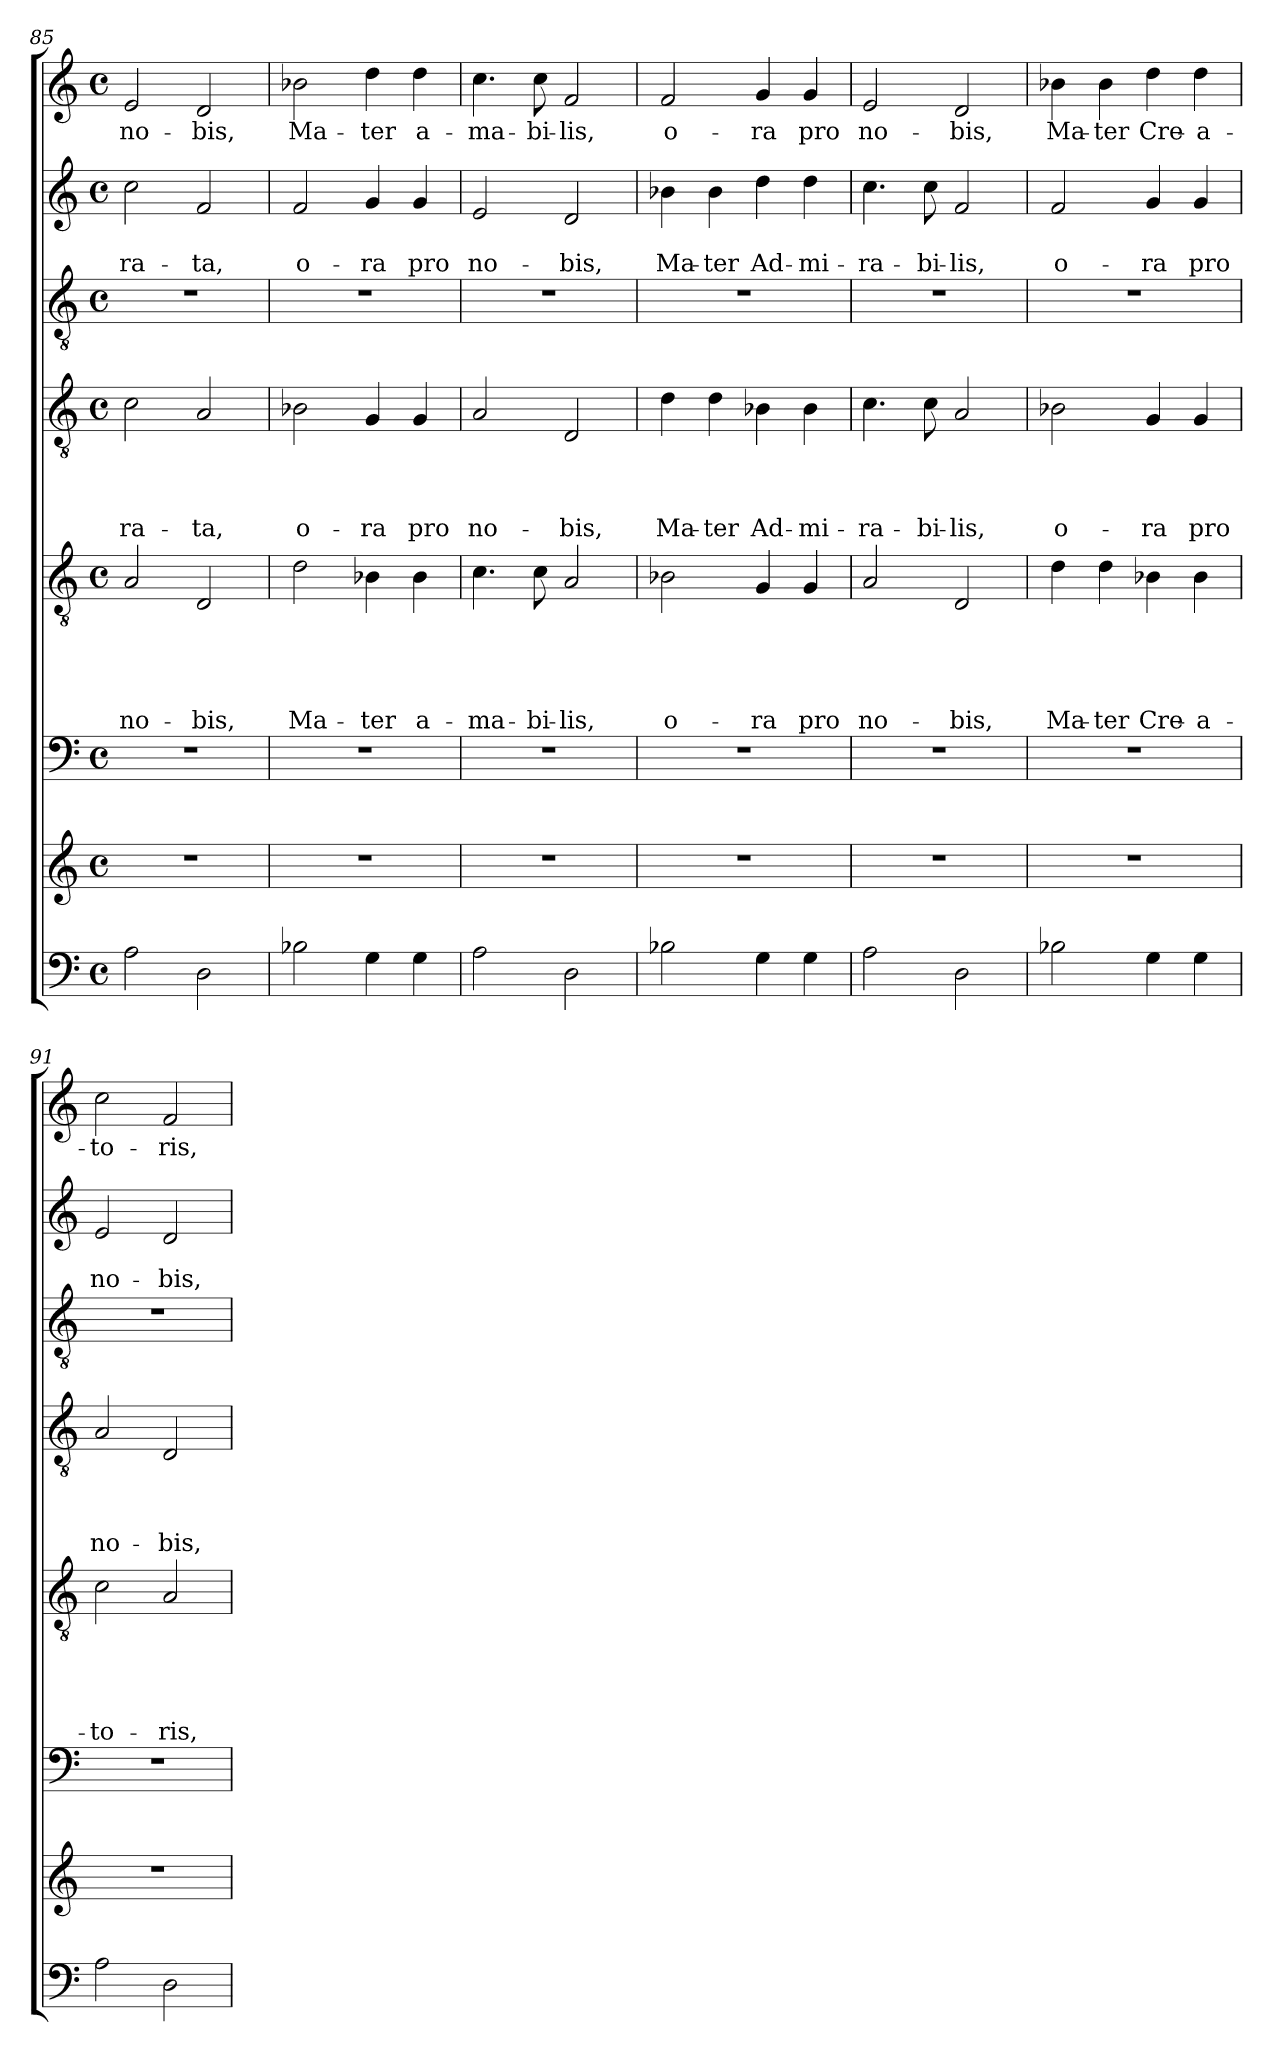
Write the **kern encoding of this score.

**kern	**kern	**kern	**kern	**text	**text	**text	**text	**text	**kern	**text	**text	**text	**text	**kern	**kern	**text	**text	**kern	**text
*part8	*part7	*part6	*part5	*part5	*part5	*part5	*part5	*part5	*part4	*part4	*part4	*part4	*part4	*part3	*part2	*part2	*part2	*part1	*part1
*staff8	*staff7	*staff6	*staff5	*staff5	*staff5	*staff5	*staff5	*staff5	*staff4	*staff4	*staff4	*staff4	*staff4	*staff3	*staff2	*staff2	*staff2	*staff1	*staff1
*clefF4	*clefG2	*clefF4	*clefGv2	*	*	*	*	*	*clefGv2	*	*	*	*	*clefGv2	*clefG2	*	*	*clefG2	*
*k[]	*k[]	*k[]	*k[]	*	*	*	*	*	*k[]	*	*	*	*	*k[]	*k[]	*	*	*k[]	*
*C:	*C:	*C:	*C:	*	*	*	*	*	*C:	*	*	*	*	*C:	*C:	*	*	*C:	*
*M4/4	*M4/4	*M4/4	*M4/4	*	*	*	*	*	*M4/4	*	*	*	*	*M4/4	*M4/4	*	*	*M4/4	*
*met(c)	*met(c)	*met(c)	*met(c)	*	*	*	*	*	*met(c)	*	*	*	*	*met(c)	*met(c)	*	*	*met(c)	*
=85	=85	=85	=85	=85	=85	=85	=85	=85	=85	=85	=85	=85	=85	=85	=85	=85	=85	=85	=85
!	!	!	!	!	!	!	!	!LO:LY:b	!	!	!	!	!LO:LY:b	!	!	!	!LO:LY:b	!	!LO:LY:b
2A\	1r	1r	2A/	.	.	.	.	no-	2c\	.	.	.	-ra-	1r	2cc\	.	-ra-	2e/	no-
!	!	!	!	!	!	!	!	!LO:LY:b	!	!	!	!	!LO:LY:b	!	!	!	!LO:LY:b	!	!LO:LY:b
2D\	.	.	2D/	.	.	.	.	-bis,	2A/	.	.	.	-ta,	.	2f/	.	-ta,	2d/	-bis,
=86	=86	=86	=86	=86	=86	=86	=86	=86	=86	=86	=86	=86	=86	=86	=86	=86	=86	=86	=86
!	!	!	!	!	!	!	!	!LO:LY:b	!	!	!	!	!LO:LY:b	!	!	!	!LO:LY:b	!	!LO:LY:b
2B-X\	1r	1r	2d\	.	.	.	.	Ma-	2B-X\	.	.	.	o-	1r	2f/	.	o-	2b-X\	Ma-
!	!	!	!	!	!	!	!	!LO:LY:b	!	!	!	!	!LO:LY:b	!	!	!	!LO:LY:b	!	!LO:LY:b
4G\	.	.	4B-X\	.	.	.	.	-ter	4G/	.	.	.	-ra	.	4g/	.	-ra	4dd\	-ter
!	!	!	!	!	!	!	!	!LO:LY:b	!	!	!	!	!LO:LY:b	!	!	!	!LO:LY:b	!	!LO:LY:b
4G\	.	.	4B-\	.	.	.	.	a-	4G/	.	.	.	pro	.	4g/	.	pro	4dd\	a-
=87	=87	=87	=87	=87	=87	=87	=87	=87	=87	=87	=87	=87	=87	=87	=87	=87	=87	=87	=87
!	!	!	!	!	!	!	!	!LO:LY:b	!	!	!	!	!LO:LY:b	!	!	!	!LO:LY:b	!	!LO:LY:b
2A\	1r	1r	4.c\	.	.	.	.	-ma-	2A/	.	.	.	no-	1r	2e/	.	no-	4.cc\	-ma-
!	!	!	!	!	!	!	!	!LO:LY:b	!	!	!	!	!	!	!	!	!	!	!LO:LY:b
.	.	.	8c\	.	.	.	.	-bi-	.	.	.	.	.	.	.	.	.	8cc\	-bi-
!	!	!	!	!	!	!	!	!LO:LY:b	!	!	!	!	!LO:LY:b	!	!	!	!LO:LY:b	!	!LO:LY:b
2D\	.	.	2A/	.	.	.	.	-lis,	2D/	.	.	.	-bis,	.	2d/	.	-bis,	2f/	-lis,
!!LO:PB:g=z
=88	=88	=88	=88	=88	=88	=88	=88	=88	=88	=88	=88	=88	=88	=88	=88	=88	=88	=88	=88
!	!	!	!	!	!	!	!	!LO:LY:b	!	!	!	!	!LO:LY:b	!	!	!	!LO:LY:b	!	!LO:LY:b
2B-X\	1r	1r	2B-X\	.	.	.	.	o-	4d\	.	.	.	Ma-	1r	4b-X\	.	Ma-	2f/	o-
!	!	!	!	!	!	!	!	!	!	!	!	!	!LO:LY:b	!	!	!	!LO:LY:b	!	!
.	.	.	.	.	.	.	.	.	4d\	.	.	.	-ter	.	4b-\	.	-ter	.	.
!	!	!	!	!	!	!	!	!LO:LY:b	!	!	!	!	!LO:LY:b	!	!	!	!LO:LY:b	!	!LO:LY:b
4G\	.	.	4G/	.	.	.	.	-ra	4B-X\	.	.	.	Ad-	.	4dd\	.	Ad-	4g/	-ra
!	!	!	!	!	!	!	!	!LO:LY:b	!	!	!	!	!LO:LY:b	!	!	!	!LO:LY:b	!	!LO:LY:b
4G\	.	.	4G/	.	.	.	.	pro	4B-\	.	.	.	-mi-	.	4dd\	.	-mi-	4g/	pro
=89	=89	=89	=89	=89	=89	=89	=89	=89	=89	=89	=89	=89	=89	=89	=89	=89	=89	=89	=89
!	!	!	!	!	!	!	!	!LO:LY:b	!	!	!	!	!LO:LY:b	!	!	!	!LO:LY:b	!	!LO:LY:b
2A\	1r	1r	2A/	.	.	.	.	no-	4.c\	.	.	.	-ra-	1r	4.cc\	.	-ra-	2e/	no-
!	!	!	!	!	!	!	!	!	!	!	!	!	!LO:LY:b	!	!	!	!LO:LY:b	!	!
.	.	.	.	.	.	.	.	.	8c\	.	.	.	-bi-	.	8cc\	.	-bi-	.	.
!	!	!	!	!	!	!	!	!LO:LY:b	!	!	!	!	!LO:LY:b	!	!	!	!LO:LY:b	!	!LO:LY:b
2D\	.	.	2D/	.	.	.	.	-bis,	2A/	.	.	.	-lis,	.	2f/	.	-lis,	2d/	-bis,
=90	=90	=90	=90	=90	=90	=90	=90	=90	=90	=90	=90	=90	=90	=90	=90	=90	=90	=90	=90
!	!	!	!	!	!	!	!	!LO:LY:b	!	!	!	!	!LO:LY:b	!	!	!	!LO:LY:b	!	!LO:LY:b
2B-X\	1r	1r	4d\	.	.	.	.	Ma-	2B-X\	.	.	.	o-	1r	2f/	.	o-	4b-X\	Ma-
!	!	!	!	!	!	!	!	!LO:LY:b	!	!	!	!	!	!	!	!	!	!	!LO:LY:b
.	.	.	4d\	.	.	.	.	-ter	.	.	.	.	.	.	.	.	.	4b-\	-ter
!	!	!	!	!	!	!	!	!LO:LY:b	!	!	!	!	!LO:LY:b	!	!	!	!LO:LY:b	!	!LO:LY:b
4G\	.	.	4B-X\	.	.	.	.	Cre-	4G/	.	.	.	-ra	.	4g/	.	-ra	4dd\	Cre-
!	!	!	!	!	!	!	!	!LO:LY:b	!	!	!	!	!LO:LY:b	!	!	!	!LO:LY:b	!	!LO:LY:b
4G\	.	.	4B-\	.	.	.	.	-a-	4G/	.	.	.	pro	.	4g/	.	pro	4dd\	-a-
=91	=91	=91	=91	=91	=91	=91	=91	=91	=91	=91	=91	=91	=91	=91	=91	=91	=91	=91	=91
!	!	!	!	!	!	!	!	!LO:LY:b	!	!	!	!	!LO:LY:b	!	!	!	!LO:LY:b	!	!LO:LY:b
2A\	1r	1r	2c\	.	.	.	.	-to-	2A/	.	.	.	no-	1r	2e/	.	no-	2cc\	-to-
!	!	!	!	!	!	!	!	!LO:LY:b	!	!	!	!	!LO:LY:b	!	!	!	!LO:LY:b	!	!LO:LY:b
2D\	.	.	2A/	.	.	.	.	-ris,	2D/	.	.	.	-bis,	.	2d/	.	-bis,	2f/	-ris,
=	=	=	=	=	=	=	=	=	=	=	=	=	=	=	=	=	=	=	=
*-	*-	*-	*-	*-	*-	*-	*-	*-	*-	*-	*-	*-	*-	*-	*-	*-	*-	*-	*-
